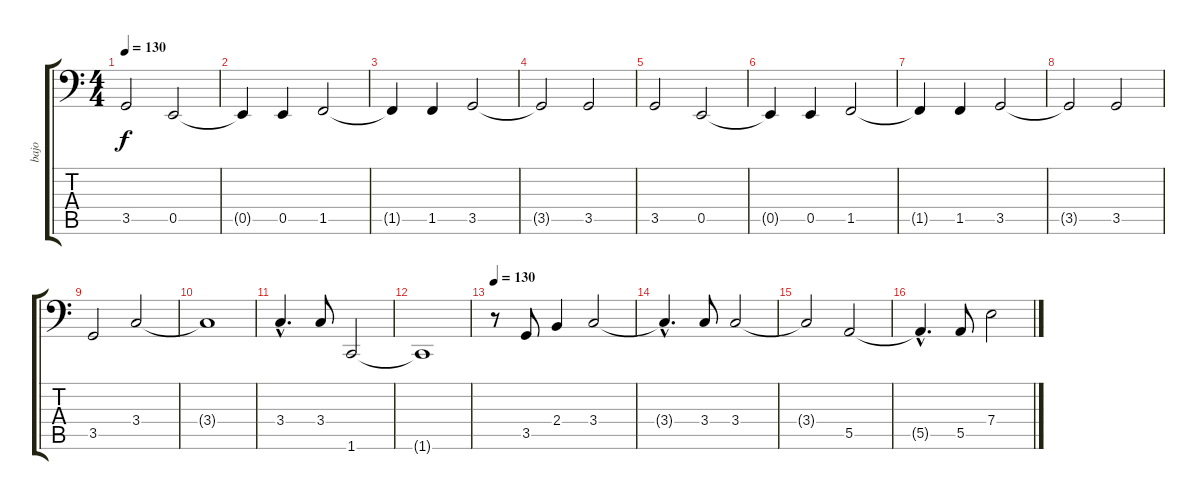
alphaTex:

\track ("bajo" "bajo") {instrument electricbassfinger}
\staff {score tabs}
\tuning (C3 G2 D2 A1 E1 B0) {hide}
\ts (4 4)
\tempo 130
\clef f4
\ks c
3.5.2{dy f} 0.5.2 |
0.5{t}.4 0.5.4 1.5.2 |
1.5{t}.4 1.5.4 3.5.2 |
3.5{t}.2 3.5.2 |
3.5.2 0.5.2 |
0.5{t}.4 0.5.4 1.5.2 |
1.5{t}.4 1.5.4 3.5.2 |
3.5{t}.2 3.5.2 |
3.5.2 3.4.2 |
3.4{t}.1 |
3.4{hac}.4{d} 3.4.8 1.6.2 |
1.6{t}.1 |
\tempo 130
r.8 3.5.8 2.4.4 3.4.2 |
3.4{hac t}.4{d} 3.4.8 3.4.2 |
3.4{t}.2 5.5.2 |
5.5{hac t}.4{d} 5.5.8 7.4.2
